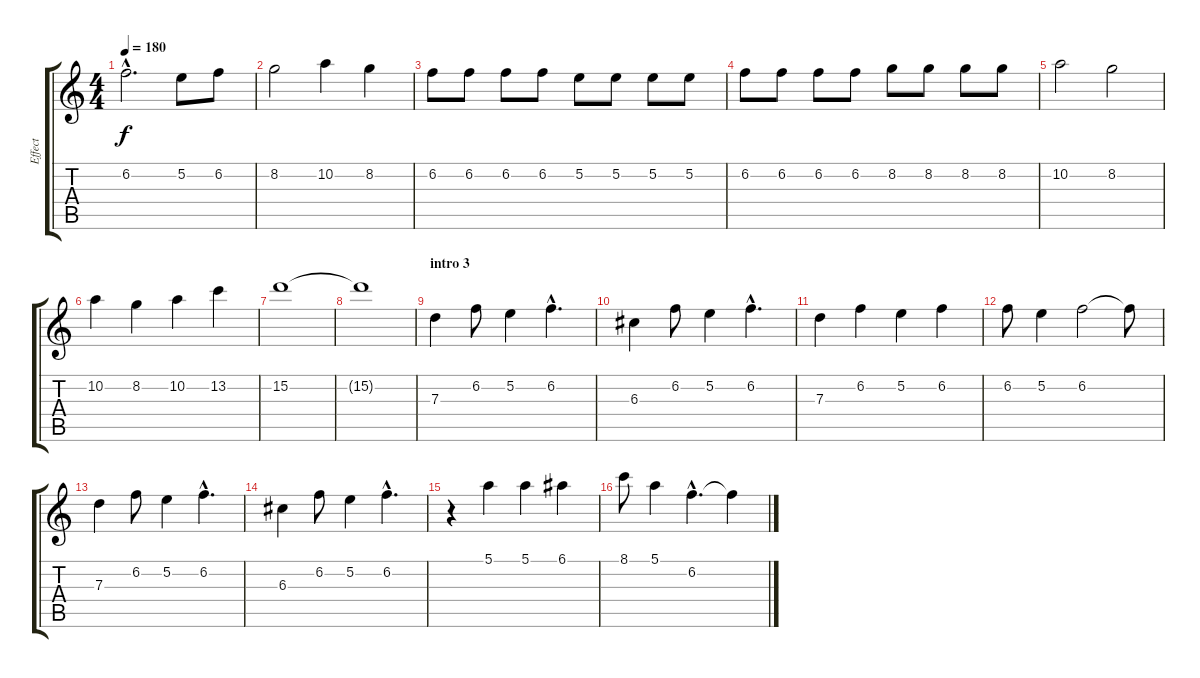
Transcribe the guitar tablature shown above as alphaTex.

\track ("Effect" "Effect") {instrument electricguitarclean}
\staff {score tabs}
\tuning (E4 B3 G3 D3 A2 E2) {hide}
\ts (4 4)
\tempo 180
\clef g2
\ks c
6.2{hac}.2{d dy f} 5.2.8 6.2.8 |
8.2.2 10.2.4 8.2.4 |
6.2.8 6.2.8 6.2.8 6.2.8 5.2.8 5.2.8 5.2.8 5.2.8 |
6.2.8 6.2.8 6.2.8 6.2.8 8.2.8 8.2.8 8.2.8 8.2.8 |
10.2.2 8.2.2 |
10.2.4 8.2.4 10.2.4 13.2.4 |
15.2.1 |
15.2{t}.1 |
\section ("" "intro 3")
7.3.4{instrument electricguitarclean} 6.2.8 5.2.4 6.2{hac}.4{d} |
6.3.4 6.2.8 5.2.4 6.2{hac}.4{d} |
7.3.4 6.2.4 5.2.4 6.2.4 |
6.2.8 5.2.4 6.2.2 6.2{t}.8 |
7.3.4 6.2.8 5.2.4 6.2{hac}.4{d} |
6.3.4 6.2.8 5.2.4 6.2{hac}.4{d} |
r.4 5.1.4 5.1.4 6.1.4 |
8.1.8 5.1.4 6.2{hac}.4{d} 6.2{t}.4
